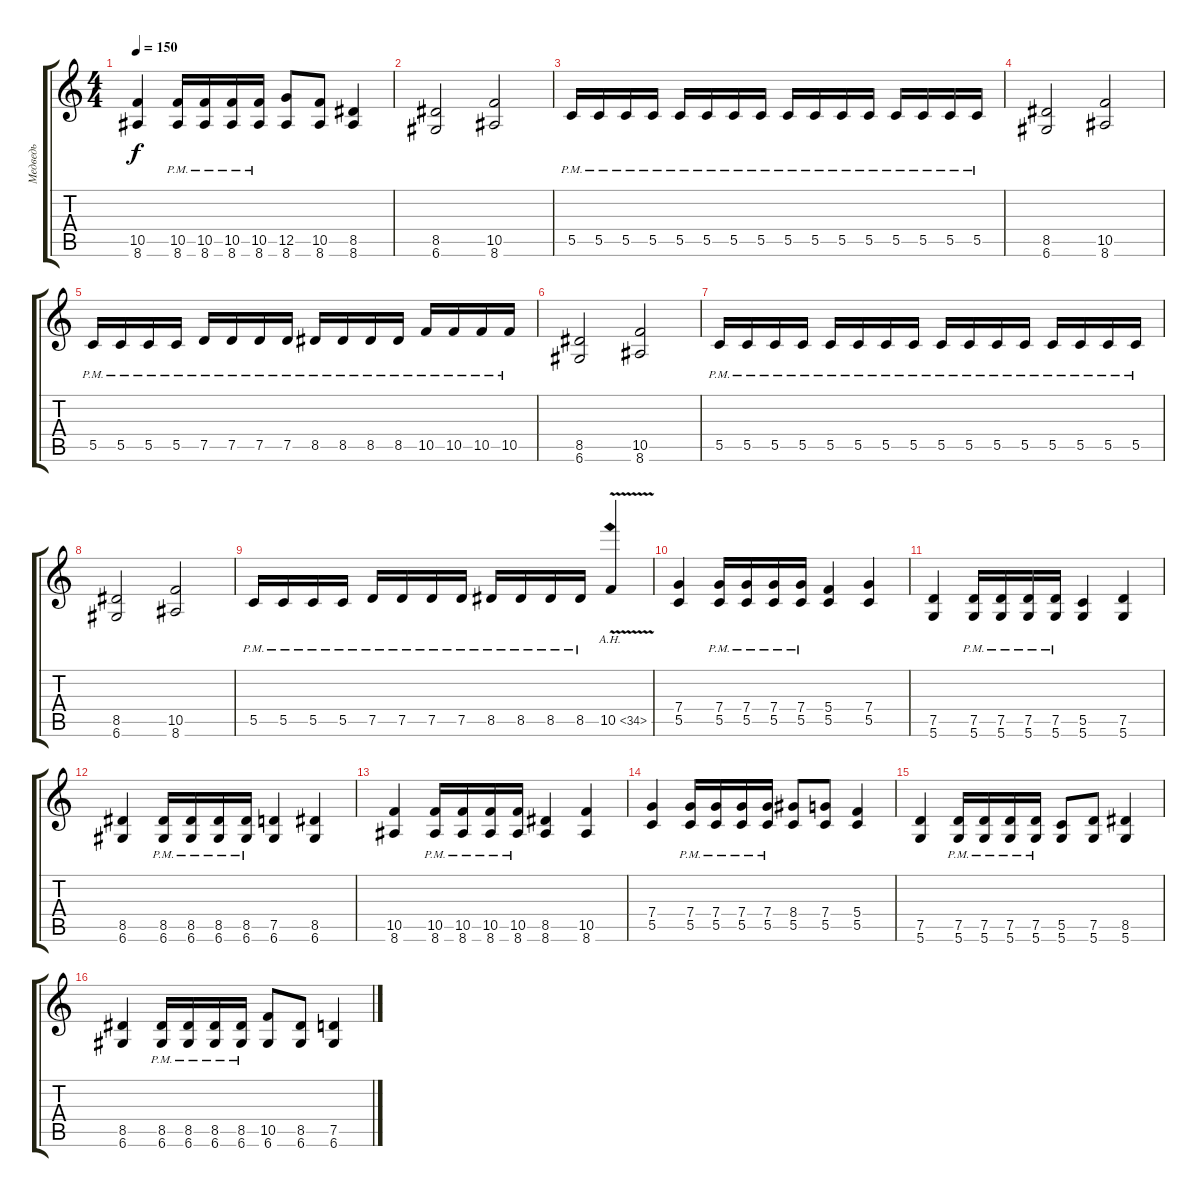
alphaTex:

\track ("Медведь" "Медведь") {instrument overdrivenguitar}
\staff {score tabs}
\tuning (D4 A3 F3 C3 G2 D2) {hide}
\ts (4 4)
\tempo 150
\clef g2
\ks c
(10.5 8.6).4{dy f} (10.5{pm} 8.6{pm}).16 (10.5{pm} 8.6{pm}).16 (10.5{pm} 8.6{pm}).16 (10.5{pm} 8.6{pm}).16 (12.5 8.6).8 (10.5 8.6).8 (8.5 8.6).4 |
(8.5 6.6).2 (10.5 8.6).2 |
5.5{pm}.16 5.5{pm}.16 5.5{pm}.16 5.5{pm}.16 5.5{pm}.16 5.5{pm}.16 5.5{pm}.16 5.5{pm}.16 5.5{pm}.16 5.5{pm}.16 5.5{pm}.16 5.5{pm}.16 5.5{pm}.16 5.5{pm}.16 5.5{pm}.16 5.5{pm}.16 |
(8.5 6.6).2 (10.5 8.6).2 |
5.5{pm}.16 5.5{pm}.16 5.5{pm}.16 5.5{pm}.16 7.5{pm}.16 7.5{pm}.16 7.5{pm}.16 7.5{pm}.16 8.5{pm}.16 8.5{pm}.16 8.5{pm}.16 8.5{pm}.16 10.5{pm}.16 10.5{pm}.16 10.5{pm}.16 10.5{pm}.16 |
(8.5 6.6).2 (10.5 8.6).2 |
5.5{pm}.16 5.5{pm}.16 5.5{pm}.16 5.5{pm}.16 5.5{pm}.16 5.5{pm}.16 5.5{pm}.16 5.5{pm}.16 5.5{pm}.16 5.5{pm}.16 5.5{pm}.16 5.5{pm}.16 5.5{pm}.16 5.5{pm}.16 5.5{pm}.16 5.5{pm}.16 |
(8.5 6.6).2 (10.5 8.6).2 |
5.5{pm}.16 5.5{pm}.16 5.5{pm}.16 5.5{pm}.16 7.5{pm}.16 7.5{pm}.16 7.5{pm}.16 7.5{pm}.16 8.5{pm}.16 8.5{pm}.16 8.5{pm}.16 8.5{pm}.16 10.5{ah 24 v}.4 |
(7.4 5.5).4 (7.4{pm} 5.5{pm}).16 (7.4{pm} 5.5{pm}).16 (7.4{pm} 5.5{pm}).16 (7.4{pm} 5.5{pm}).16 (5.4 5.5).4 (7.4 5.5).4 |
(7.5 5.6).4 (7.5{pm} 5.6{pm}).16 (7.5{pm} 5.6{pm}).16 (7.5{pm} 5.6{pm}).16 (7.5{pm} 5.6{pm}).16 (5.5 5.6).4 (7.5 5.6).4 |
(8.5 6.6).4 (8.5{pm} 6.6{pm}).16 (8.5{pm} 6.6{pm}).16 (8.5{pm} 6.6{pm}).16 (8.5{pm} 6.6{pm}).16 (7.5 6.6).4 (8.5 6.6).4 |
(10.5 8.6).4 (10.5{pm} 8.6{pm}).16 (10.5{pm} 8.6{pm}).16 (10.5{pm} 8.6{pm}).16 (10.5{pm} 8.6{pm}).16 (8.5 8.6).4 (10.5 8.6).4 |
(7.4 5.5).4 (7.4{pm} 5.5{pm}).16 (7.4{pm} 5.5{pm}).16 (7.4{pm} 5.5{pm}).16 (7.4{pm} 5.5{pm}).16 (8.4 5.5).8 (7.4 5.5).8 (5.4 5.5).4 |
(7.5 5.6).4 (7.5{pm} 5.6{pm}).16 (7.5{pm} 5.6{pm}).16 (7.5{pm} 5.6{pm}).16 (7.5{pm} 5.6{pm}).16 (5.5 5.6).8 (7.5 5.6).8 (8.5 5.6).4 |
(8.5 6.6).4 (8.5{pm} 6.6{pm}).16 (8.5{pm} 6.6{pm}).16 (8.5{pm} 6.6{pm}).16 (8.5{pm} 6.6{pm}).16 (10.5 6.6).8 (8.5 6.6).8 (7.5 6.6).4
